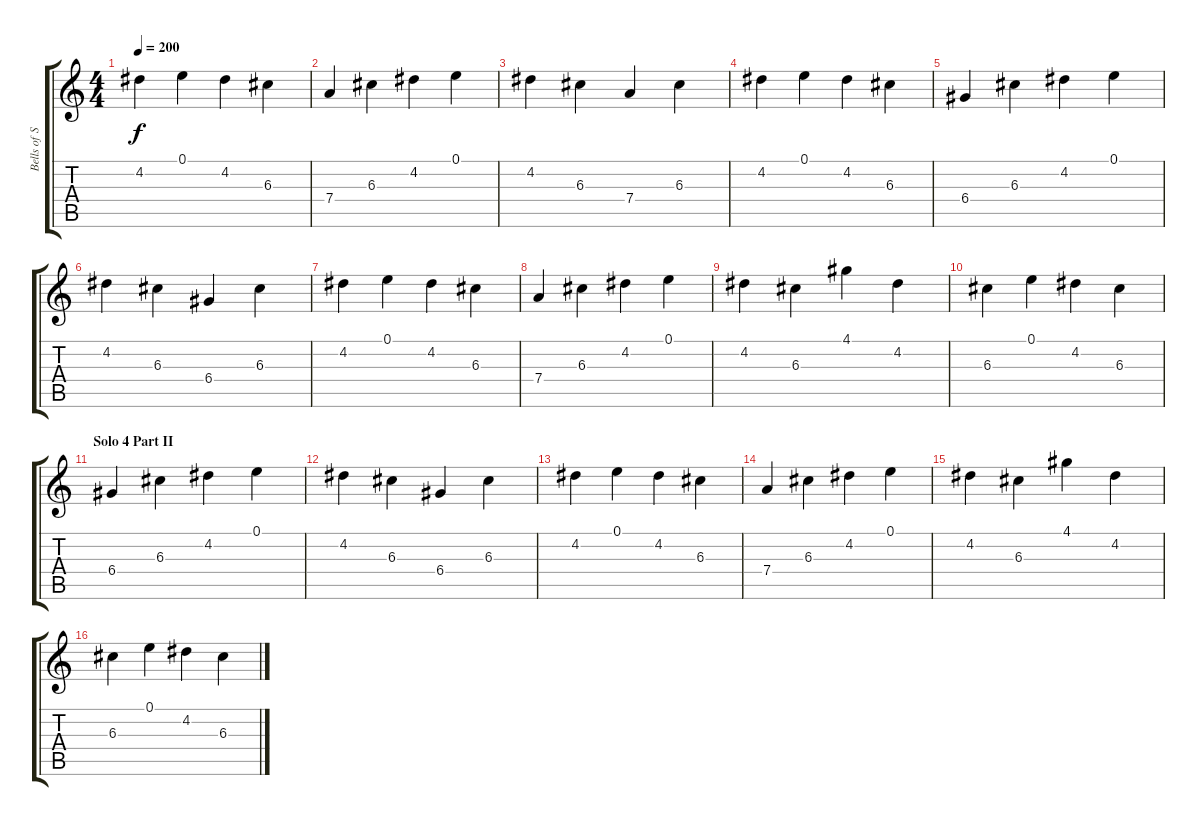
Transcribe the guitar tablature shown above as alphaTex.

\track ("Bells of Sorrow" "Bells of S") {instrument overdrivenguitar}
\staff {score tabs}
\tuning (E4 B3 G3 D3 A2 E2) {hide}
\ts (4 4)
\tempo 200
\clef g2
\ks c
4.2.4{dy f} 0.1.4 4.2.4 6.3.4 |
7.4.4 6.3.4 4.2.4 0.1.4 |
4.2.4 6.3.4 7.4.4 6.3.4 |
4.2.4 0.1.4 4.2.4 6.3.4 |
6.4.4 6.3.4 4.2.4 0.1.4 |
4.2.4 6.3.4 6.4.4 6.3.4 |
4.2.4 0.1.4 4.2.4 6.3.4 |
7.4.4 6.3.4 4.2.4 0.1.4 |
4.2.4 6.3.4 4.1.4 4.2.4 |
6.3.4 0.1.4 4.2.4 6.3.4 |
\section ("" "Solo 4 Part II")
6.4.4{volume 13} 6.3.4 4.2.4 0.1.4 |
4.2.4 6.3.4 6.4.4 6.3.4 |
4.2.4 0.1.4 4.2.4 6.3.4 |
7.4.4 6.3.4 4.2.4 0.1.4 |
4.2.4 6.3.4 4.1.4 4.2.4 |
6.3.4 0.1.4 4.2.4 6.3.4
